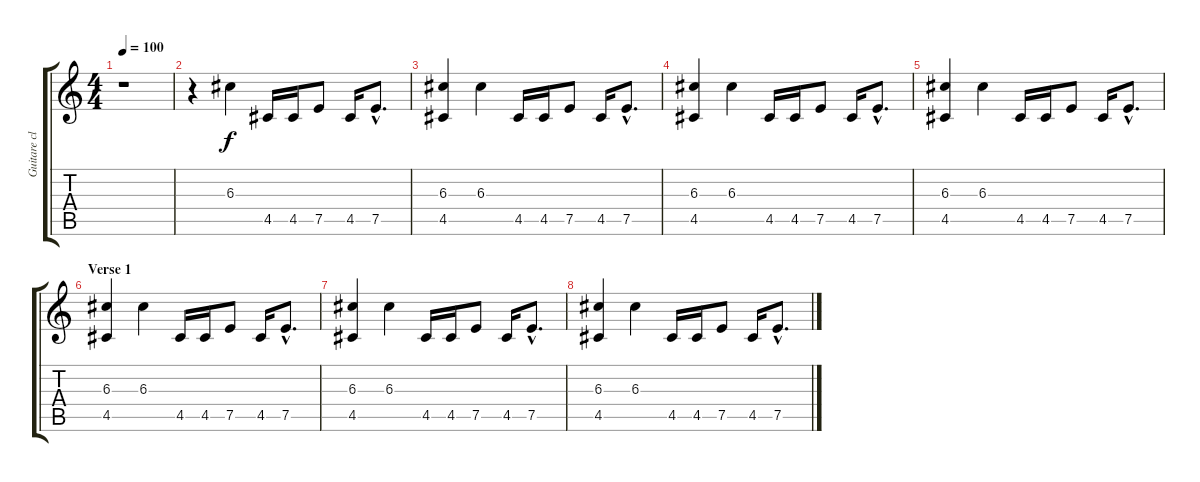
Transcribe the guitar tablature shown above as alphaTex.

\track ("Guitare clean" "Guitare cl") {instrument acousticguitarnylon}
\staff {score tabs}
\tuning (E4 B3 G3 D3 A2 E2) {hide}
\ts (4 4)
\tempo 100
\clef g2
\ks c
r.1{dy f} |
r.4 6.3.4 4.5.16 4.5.16 7.5.8 4.5.16 7.5{hac}.8{d} |
(6.3 4.5).4 6.3.4 4.5.16 4.5.16 7.5.8 4.5.16 7.5{hac}.8{d} |
(6.3 4.5).4 6.3.4 4.5.16 4.5.16 7.5.8 4.5.16 7.5{hac}.8{d} |
(6.3 4.5).4 6.3.4 4.5.16 4.5.16 7.5.8 4.5.16 7.5{hac}.8{d} |
\section ("" "Verse 1")
(6.3 4.5).4 6.3.4 4.5.16 4.5.16 7.5.8 4.5.16 7.5{hac}.8{d} |
(6.3 4.5).4 6.3.4 4.5.16 4.5.16 7.5.8 4.5.16 7.5{hac}.8{d} |
(6.3 4.5).4 6.3.4 4.5.16 4.5.16 7.5.8 4.5.16 7.5{hac}.8{d}
